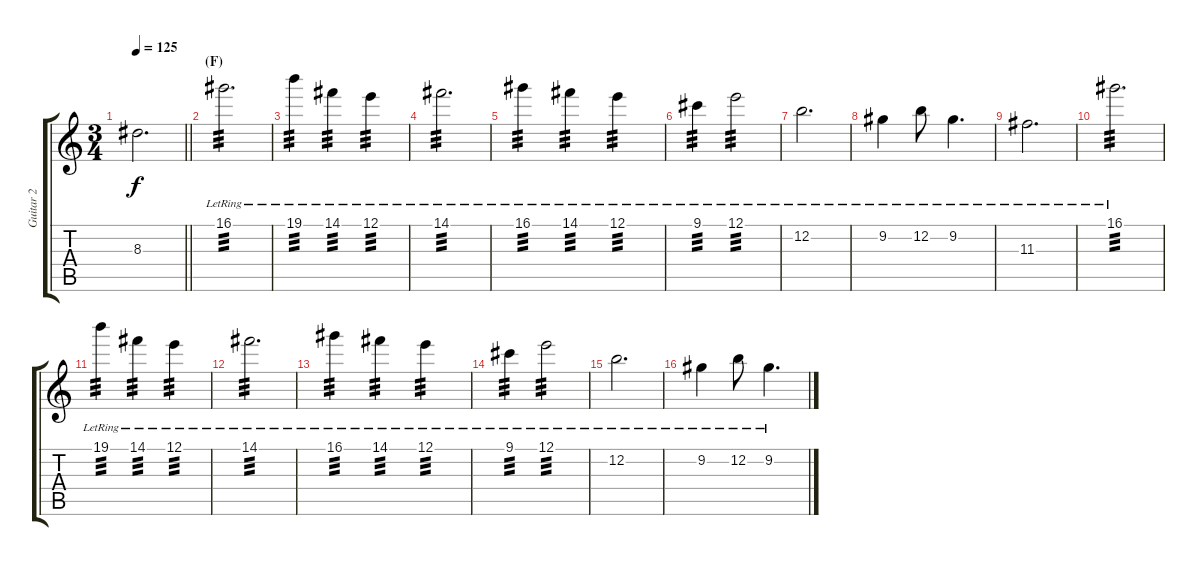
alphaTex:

\track ("Guitar 2" "Guitar 2") {instrument electricguitarjazz}
\staff {score tabs}
\tuning (E4 B3 G3 D3 A2 E2) {hide}
\ts (3 4)
\tempo 125
\clef g2
\barLineRight lightlight
\ks c
8.3{t}.2{d dy f} |
\section ("" "(F)")
16.1{lr}.2{d tp 3} |
19.1{lr}.4{tp 3} 14.1{lr}.4{tp 3} 12.1{lr}.4{tp 3} |
14.1{lr}.2{d tp 3} |
16.1{lr}.4{tp 3} 14.1{lr}.4{tp 3} 12.1{lr}.4{tp 3} |
9.1{lr}.4{tp 3} 12.1{lr}.2{tp 3} |
12.2{lr}.2{d} |
9.2{lr}.4 12.2{lr}.8 9.2{lr}.4{d} |
11.3{lr}.2{d} |
16.1{lr}.2{d tp 3} |
19.1{lr}.4{tp 3} 14.1{lr}.4{tp 3} 12.1{lr}.4{tp 3} |
14.1{lr}.2{d tp 3} |
16.1{lr}.4{tp 3} 14.1{lr}.4{tp 3} 12.1{lr}.4{tp 3} |
9.1{lr}.4{tp 3} 12.1{lr}.2{tp 3} |
12.2{lr}.2{d} |
9.2{lr}.4 12.2{lr}.8 9.2{lr}.4{d}
